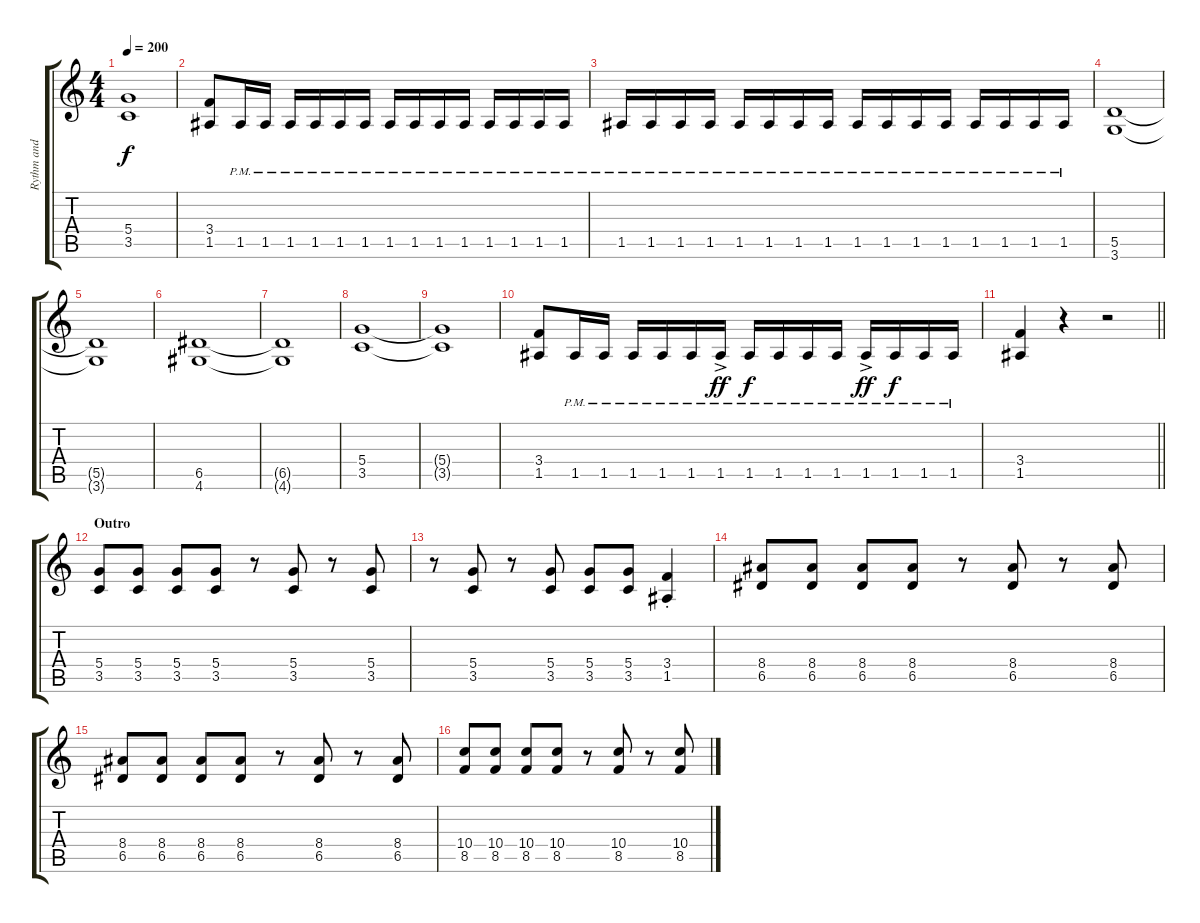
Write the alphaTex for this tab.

\track ("Rythm and Fills 1" "Rythm and ") {instrument distortionguitar}
\staff {score tabs}
\tuning (E4 B3 G3 D3 A2 E2) {hide}
\ts (4 4)
\tempo 200
\clef g2
\ks c
(5.4{t} 3.5{t}).1{dy f} |
(3.4 1.5).8 1.5{pm}.16 1.5{pm}.16 1.5{pm}.16 1.5{pm}.16 1.5{pm}.16 1.5{pm}.16 1.5{pm}.16 1.5{pm}.16 1.5{pm}.16 1.5{pm}.16 1.5{pm}.16 1.5{pm}.16 1.5{pm}.16 1.5{pm}.16 |
1.5{pm}.16 1.5{pm}.16 1.5{pm}.16 1.5{pm}.16 1.5{pm}.16 1.5{pm}.16 1.5{pm}.16 1.5{pm}.16 1.5{pm}.16 1.5{pm}.16 1.5{pm}.16 1.5{pm}.16 1.5{pm}.16 1.5{pm}.16 1.5{pm}.16 1.5{pm}.16 |
(5.5 3.6).1 |
(5.5{t} 3.6{t}).1 |
(6.5 4.6).1 |
(6.5{t} 4.6{t}).1 |
(5.4 3.5).1 |
(5.4{t} 3.5{t}).1 |
(3.4 1.5).8 1.5{pm}.16 1.5{pm}.16 1.5{pm}.16 1.5{pm}.16 1.5{pm}.16 1.5{ac pm}.16{dy ff} 1.5{pm}.16{dy f} 1.5{pm}.16 1.5{pm}.16 1.5{pm}.16 1.5{ac pm}.16{dy ff} 1.5{pm}.16{dy f} 1.5{pm}.16 1.5{pm}.16 |
\barLineRight lightlight
(3.4 1.5).4 r.4 r.2 |
\section ("" "Outro")
(5.4 3.5).8 (5.4 3.5).8 (5.4 3.5).8 (5.4 3.5).8 r.8 (5.4 3.5).8 r.8 (5.4 3.5).8 |
r.8 (5.4 3.5).8 r.8 (5.4 3.5).8 (5.4 3.5).8 (5.4 3.5).8 (3.4{st} 1.5).4 |
(8.4 6.5).8 (8.4 6.5).8 (8.4 6.5).8 (8.4 6.5).8 r.8 (8.4 6.5).8 r.8 (8.4 6.5).8 |
(8.4 6.5).8 (8.4 6.5).8 (8.4 6.5).8 (8.4 6.5).8 r.8 (8.4 6.5).8 r.8 (8.4 6.5).8 |
(10.4 8.5).8 (10.4 8.5).8 (10.4 8.5).8 (10.4 8.5).8 r.8 (10.4 8.5).8 r.8 (10.4 8.5).8
